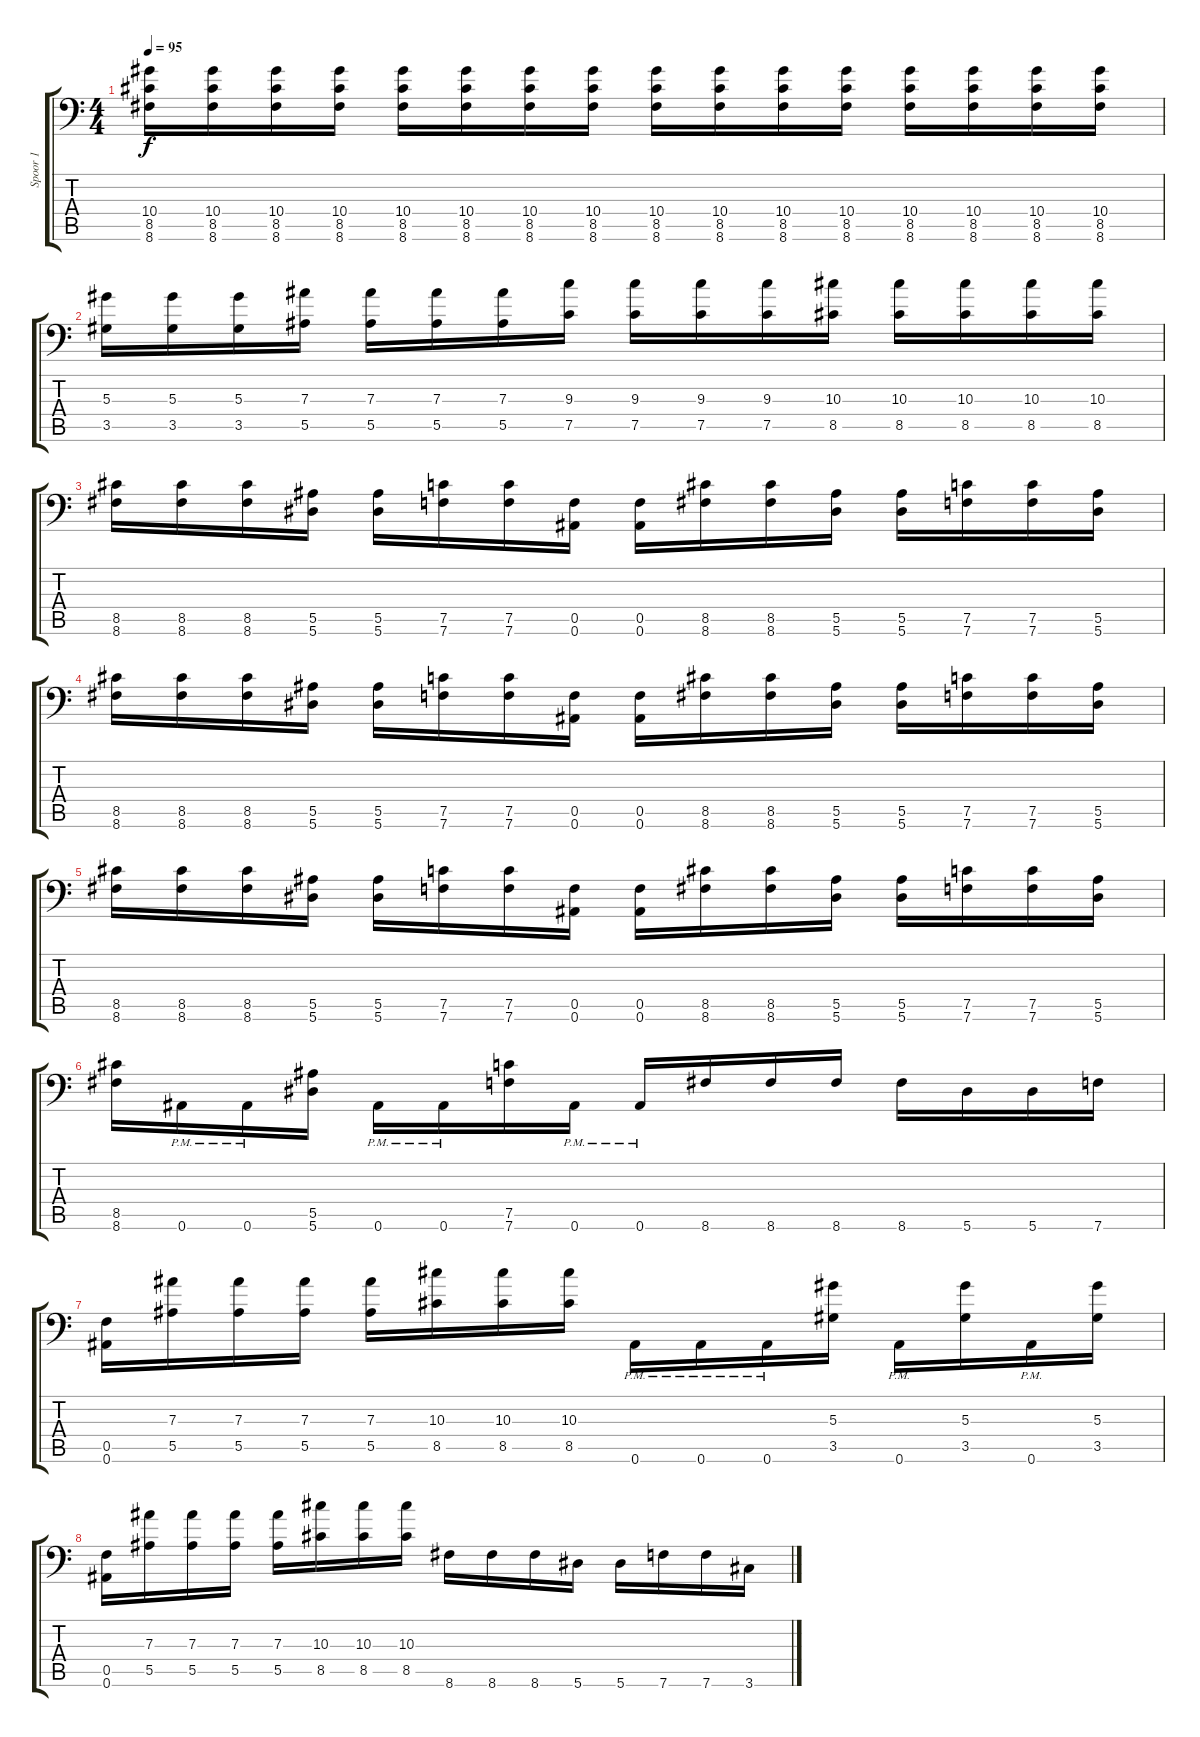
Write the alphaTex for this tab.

\track ("Spoor 1" "Spoor 1") {instrument distortionguitar}
\staff {score tabs}
\tuning (C4 G3 Eb3 Bb2 F2 Bb1) {hide}
\ts (4 4)
\tempo 95
\clef f4
\ks c
(10.4 8.5 8.6).16{dy f} (10.4 8.5 8.6).16 (10.4 8.5 8.6).16 (10.4 8.5 8.6).16 (10.4 8.5 8.6).16 (10.4 8.5 8.6).16 (10.4 8.5 8.6).16 (10.4 8.5 8.6).16 (10.4 8.5 8.6).16 (10.4 8.5 8.6).16 (10.4 8.5 8.6).16 (10.4 8.5 8.6).16 (10.4 8.5 8.6).16 (10.4 8.5 8.6).16 (10.4 8.5 8.6).16 (10.4 8.5 8.6).16 |
(5.3 3.5).16 (5.3 3.5).16 (5.3 3.5).16 (7.3 5.5).16 (7.3 5.5).16 (7.3 5.5).16 (7.3 5.5).16 (9.3 7.5).16 (9.3 7.5).16 (9.3 7.5).16 (9.3 7.5).16 (10.3 8.5).16 (10.3 8.5).16 (10.3 8.5).16 (10.3 8.5).16 (10.3 8.5).16 |
(8.5 8.6).16 (8.5 8.6).16 (8.5 8.6).16 (5.5 5.6).16 (5.5 5.6).16 (7.5 7.6).16 (7.5 7.6).16 (0.5 0.6).16 (0.5 0.6).16 (8.5 8.6).16 (8.5 8.6).16 (5.5 5.6).16 (5.5 5.6).16 (7.5 7.6).16 (7.5 7.6).16 (5.5 5.6).16 |
(8.5 8.6).16 (8.5 8.6).16 (8.5 8.6).16 (5.5 5.6).16 (5.5 5.6).16 (7.5 7.6).16 (7.5 7.6).16 (0.5 0.6).16 (0.5 0.6).16 (8.5 8.6).16 (8.5 8.6).16 (5.5 5.6).16 (5.5 5.6).16 (7.5 7.6).16 (7.5 7.6).16 (5.5 5.6).16 |
(8.5 8.6).16 (8.5 8.6).16 (8.5 8.6).16 (5.5 5.6).16 (5.5 5.6).16 (7.5 7.6).16 (7.5 7.6).16 (0.5 0.6).16 (0.5 0.6).16 (8.5 8.6).16 (8.5 8.6).16 (5.5 5.6).16 (5.5 5.6).16 (7.5 7.6).16 (7.5 7.6).16 (5.5 5.6).16 |
(8.5 8.6).16 0.6{pm}.16 0.6{pm}.16 (5.5 5.6).16 0.6{pm}.16 0.6{pm}.16 (7.5 7.6).16 0.6{pm}.16 0.6{pm}.16 8.6.16 8.6.16 8.6.16 8.6.16 5.6.16 5.6.16 7.6.16 |
(0.5 0.6).16 (7.3 5.5).16 (7.3 5.5).16 (7.3 5.5).16 (7.3 5.5).16 (10.3 8.5).16 (10.3 8.5).16 (10.3 8.5).16 0.6{pm}.16 0.6{pm}.16 0.6{pm}.16 (5.3 3.5).16 0.6{pm}.16 (5.3 3.5).16 0.6{pm}.16 (5.3 3.5).16 |
(0.5 0.6).16 (7.3 5.5).16 (7.3 5.5).16 (7.3 5.5).16 (7.3 5.5).16 (10.3 8.5).16 (10.3 8.5).16 (10.3 8.5).16 8.6.16 8.6.16 8.6.16 5.6.16 5.6.16 7.6.16 7.6.16 3.6.16
